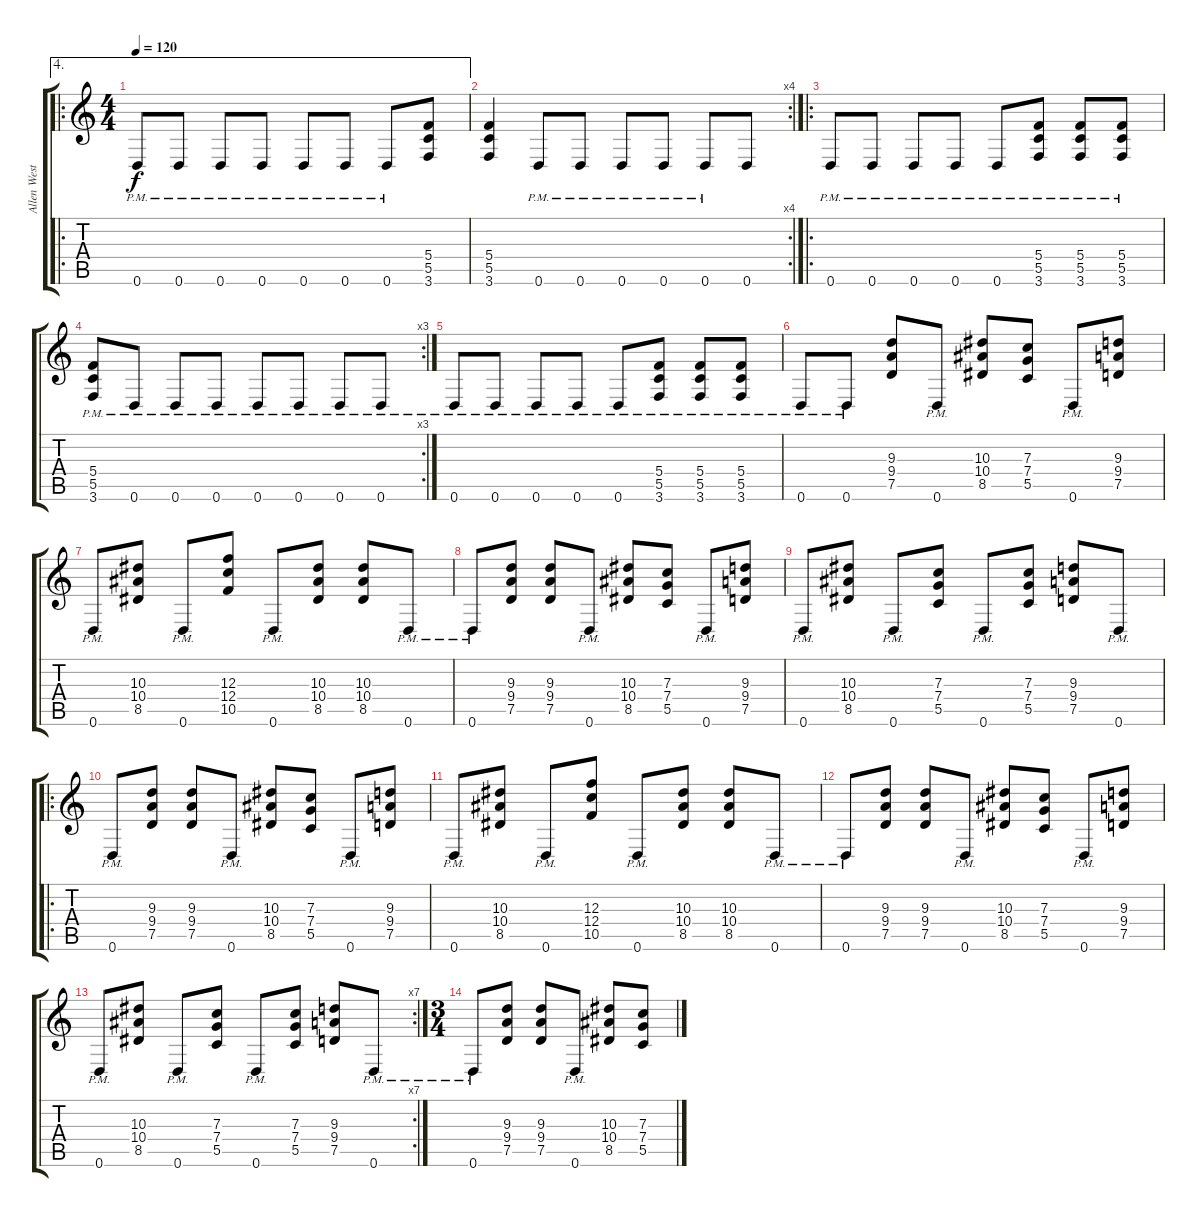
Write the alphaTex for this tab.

\track ("Allen West - Guitar" "Allen West") {instrument distortionguitar}
\staff {score tabs}
\tuning (D4 A3 F3 C3 G2 D2) {hide}
\ae 4
\ro
\ts (4 4)
\tempo 120
\clef g2
\ks c
0.6{pm}.8{dy f} 0.6{pm}.8 0.6{pm}.8 0.6{pm}.8 0.6{pm}.8 0.6{pm}.8 0.6{pm}.8 (5.4 5.5 3.6).8 |
\rc 4
(5.4 5.5 3.6).4 0.6{pm}.8 0.6{pm}.8 0.6{pm}.8 0.6{pm}.8 0.6{pm}.8 0.6.8 |
\ro
0.6{pm}.8 0.6{pm}.8 0.6{pm}.8 0.6{pm}.8 0.6{pm}.8 (5.4 5.5 3.6{pm}).8 (5.4 5.5 3.6{pm}).8 (5.4 5.5 3.6{pm}).8 |
\rc 3
(5.4 5.5 3.6{pm}).8 0.6{pm}.8 0.6{pm}.8 0.6{pm}.8 0.6{pm}.8 0.6{pm}.8 0.6{pm}.8 0.6{pm}.8 |
0.6{pm}.8 0.6{pm}.8 0.6{pm}.8 0.6{pm}.8 0.6{pm}.8 (5.4 5.5 3.6{pm}).8 (5.4 5.5 3.6{pm}).8 (5.4 5.5 3.6{pm}).8 |
0.6{pm}.8 0.6{pm}.8 (9.3 9.4 7.5).8 0.6{pm}.8 (10.3 10.4 8.5).8 (7.3 7.4 5.5).8 0.6{pm}.8 (9.3 9.4 7.5).8 |
0.6{pm}.8 (10.3 10.4 8.5).8 0.6{pm}.8 (12.3 12.4 10.5).8 0.6{pm}.8 (10.3 10.4 8.5).8 (10.3 10.4 8.5).8 0.6{pm}.8 |
0.6{pm}.8 (9.3 9.4 7.5).8 (9.3 9.4 7.5).8 0.6{pm}.8 (10.3 10.4 8.5).8 (7.3 7.4 5.5).8 0.6{pm}.8 (9.3 9.4 7.5).8 |
0.6{pm}.8 (10.3 10.4 8.5).8 0.6{pm}.8 (7.3 7.4 5.5).8 0.6{pm}.8 (7.3 7.4 5.5).8 (9.3 9.4 7.5).8 0.6{pm}.8 |
\ro
0.6{pm}.8 (9.3 9.4 7.5).8 (9.3 9.4 7.5).8 0.6{pm}.8 (10.3 10.4 8.5).8 (7.3 7.4 5.5).8 0.6{pm}.8 (9.3 9.4 7.5).8 |
0.6{pm}.8 (10.3 10.4 8.5).8 0.6{pm}.8 (12.3 12.4 10.5).8 0.6{pm}.8 (10.3 10.4 8.5).8 (10.3 10.4 8.5).8 0.6{pm}.8 |
0.6{pm}.8 (9.3 9.4 7.5).8 (9.3 9.4 7.5).8 0.6{pm}.8 (10.3 10.4 8.5).8 (7.3 7.4 5.5).8 0.6{pm}.8 (9.3 9.4 7.5).8 |
\rc 7
0.6{pm}.8 (10.3 10.4 8.5).8 0.6{pm}.8 (7.3 7.4 5.5).8 0.6{pm}.8 (7.3 7.4 5.5).8 (9.3 9.4 7.5).8 0.6{pm}.8 |
\ts (3 4)
0.6{pm}.8 (9.3 9.4 7.5).8 (9.3 9.4 7.5).8 0.6{pm}.8 (10.3 10.4 8.5).8 (7.3 7.4 5.5).8
